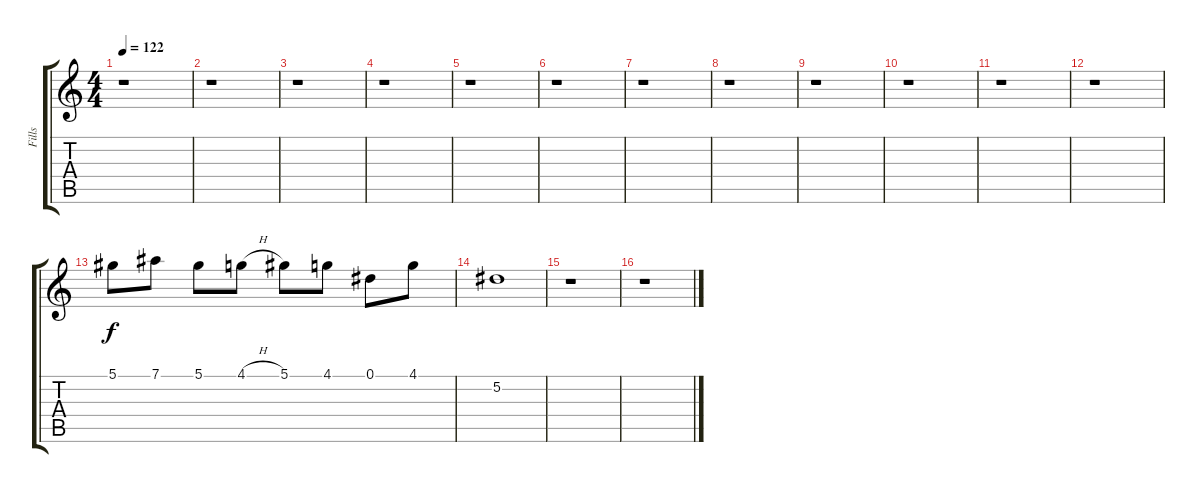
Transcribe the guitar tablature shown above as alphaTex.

\track ("Fills" "Fills") {instrument distortionguitar}
\staff {score tabs}
\tuning (Eb4 Bb3 Gb3 Db3 Ab2 Eb2) {hide}
\ts (4 4)
\tempo 122
\clef g2
\ks c
r.1{dy f} |
r.1 |
r.1 |
r.1 |
r.1 |
r.1 |
r.1 |
r.1 |
r.1 |
r.1 |
r.1 |
r.1 |
5.1.8 7.1.8 5.1.8 4.1{h}.8 5.1.8 4.1.8 0.1.8 4.1.8 |
5.2.1 |
r.1 |
r.1
